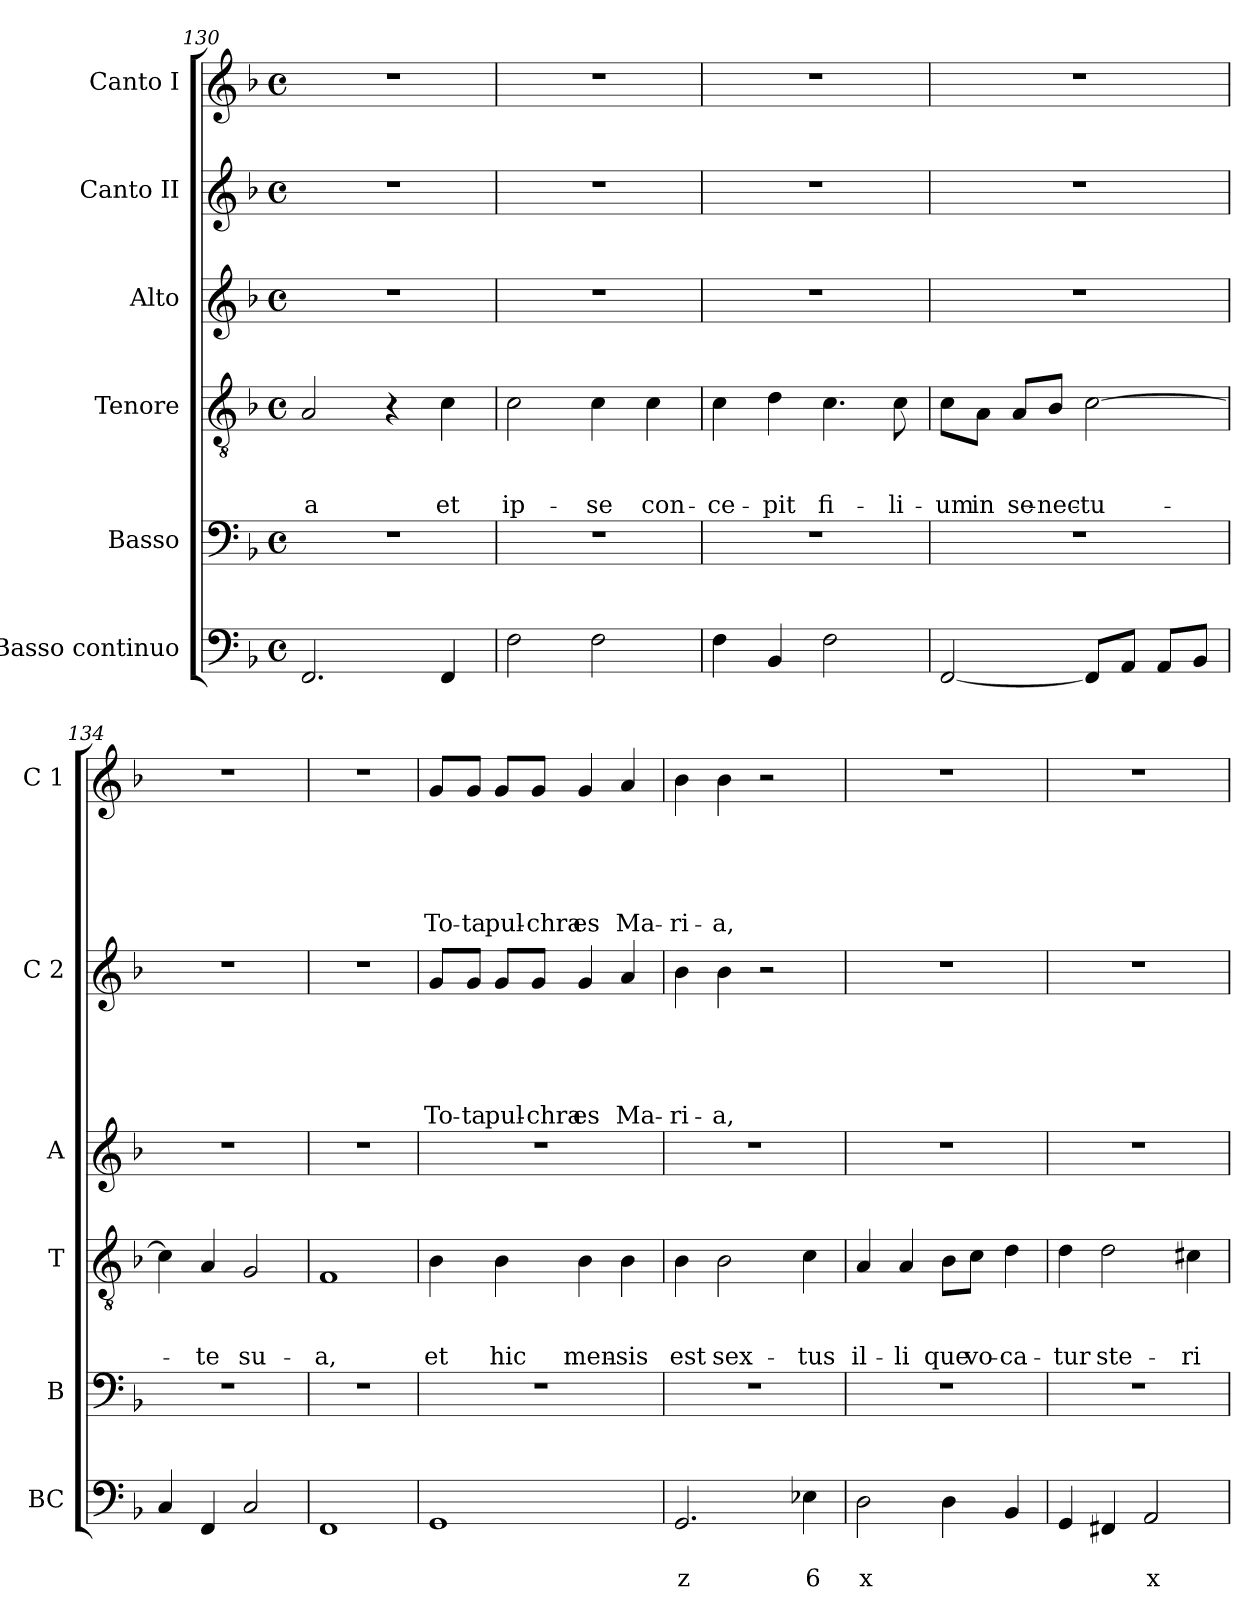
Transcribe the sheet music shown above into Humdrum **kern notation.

**kern	**text	**text	**kern	**kern	**text	**text	**text	**kern	**kern	**text	**text	**text	**text	**text	**kern	**text	**text	**text	**text	**text
*part6	*part6	*part6	*part5	*part4	*part4	*part4	*part4	*part3	*part2	*part2	*part2	*part2	*part2	*part2	*part1	*part1	*part1	*part1	*part1	*part1
*staff6	*staff6	*staff6	*staff5	*staff4	*staff4	*staff4	*staff4	*staff3	*staff2	*staff2	*staff2	*staff2	*staff2	*staff2	*staff1	*staff1	*staff1	*staff1	*staff1	*staff1
*I"Basso continuo	*	*	*I"Basso	*I"Tenore	*	*	*	*I"Alto	*I"Canto II	*	*	*	*	*	*I"Canto I	*	*	*	*	*
*I'BC	*	*	*I'B	*I'T	*	*	*	*I'A	*I'C 2	*	*	*	*	*	*I'C 1	*	*	*	*	*
*clefF4	*	*	*clefF4	*clefGv2	*	*	*	*clefG2	*clefG2	*	*	*	*	*	*clefG2	*	*	*	*	*
*k[b-]	*	*	*k[b-]	*k[b-]	*	*	*	*k[b-]	*k[b-]	*	*	*	*	*	*k[b-]	*	*	*	*	*
*F:	*	*	*F:	*F:	*	*	*	*F:	*F:	*	*	*	*	*	*F:	*	*	*	*	*
*M4/4	*	*	*M4/4	*M4/4	*	*	*	*M4/4	*M4/4	*	*	*	*	*	*M4/4	*	*	*	*	*
*met(c)	*	*	*met(c)	*met(c)	*	*	*	*met(c)	*met(c)	*	*	*	*	*	*met(c)	*	*	*	*	*
=130	=130	=130	=130	=130	=130	=130	=130	=130	=130	=130	=130	=130	=130	=130	=130	=130	=130	=130	=130	=130
!	!	!	!	!	!	!	!LO:LY:b	!	!	!	!	!	!	!	!	!	!	!	!	!
2.FF/	.	.	1r	2A/	.	.	-a	1r	1r	.	.	.	.	.	1r	.	.	.	.	.
.	.	.	.	4r	.	.	.	.	.	.	.	.	.	.	.	.	.	.	.	.
!	!	!	!	!	!	!	!LO:LY:b	!	!	!	!	!	!	!	!	!	!	!	!	!
4FF/	.	.	.	4c\	.	.	et	.	.	.	.	.	.	.	.	.	.	.	.	.
=131	=131	=131	=131	=131	=131	=131	=131	=131	=131	=131	=131	=131	=131	=131	=131	=131	=131	=131	=131	=131
!	!	!	!	!	!	!	!LO:LY:b	!	!	!	!	!	!	!	!	!	!	!	!	!
2F\	.	.	1r	2c\	.	.	ip-	1r	1r	.	.	.	.	.	1r	.	.	.	.	.
!	!	!	!	!	!	!	!LO:LY:b	!	!	!	!	!	!	!	!	!	!	!	!	!
2F\	.	.	.	4c\	.	.	-se	.	.	.	.	.	.	.	.	.	.	.	.	.
!	!	!	!	!	!	!	!LO:LY:b	!	!	!	!	!	!	!	!	!	!	!	!	!
.	.	.	.	4c\	.	.	con-	.	.	.	.	.	.	.	.	.	.	.	.	.
=132	=132	=132	=132	=132	=132	=132	=132	=132	=132	=132	=132	=132	=132	=132	=132	=132	=132	=132	=132	=132
!	!	!	!	!	!	!	!LO:LY:b	!	!	!	!	!	!	!	!	!	!	!	!	!
4F\	.	.	1r	4c\	.	.	-ce-	1r	1r	.	.	.	.	.	1r	.	.	.	.	.
!	!	!	!	!	!	!	!LO:LY:b	!	!	!	!	!	!	!	!	!	!	!	!	!
4BB-/	.	.	.	4d\	.	.	-pit	.	.	.	.	.	.	.	.	.	.	.	.	.
!	!	!	!	!	!	!	!LO:LY:b	!	!	!	!	!	!	!	!	!	!	!	!	!
2F\	.	.	.	4.c\	.	.	fi-	.	.	.	.	.	.	.	.	.	.	.	.	.
!	!	!	!	!	!	!	!LO:LY:b	!	!	!	!	!	!	!	!	!	!	!	!	!
.	.	.	.	8c\	.	.	-li-	.	.	.	.	.	.	.	.	.	.	.	.	.
!!LO:LB:g=z
=133	=133	=133	=133	=133	=133	=133	=133	=133	=133	=133	=133	=133	=133	=133	=133	=133	=133	=133	=133	=133
!	!	!	!	!	!	!	!LO:LY:b	!	!	!	!	!	!	!	!	!	!	!	!	!
[2FF/	.	.	1r	8c\L	.	.	-um	1r	1r	.	.	.	.	.	1r	.	.	.	.	.
!	!	!	!	!	!	!	!LO:LY:b	!	!	!	!	!	!	!	!	!	!	!	!	!
.	.	.	.	8A\J	.	.	in	.	.	.	.	.	.	.	.	.	.	.	.	.
!	!	!	!	!	!	!	!LO:LY:b	!	!	!	!	!	!	!	!	!	!	!	!	!
.	.	.	.	8A/L	.	.	se-	.	.	.	.	.	.	.	.	.	.	.	.	.
!	!	!	!	!	!	!	!LO:LY:b	!	!	!	!	!	!	!	!	!	!	!	!	!
.	.	.	.	8B-/J	.	.	-nec-	.	.	.	.	.	.	.	.	.	.	.	.	.
!	!	!	!	!	!	!	!LO:LY:b	!	!	!	!	!	!	!	!	!	!	!	!	!
8FF/L]	.	.	.	[2c\	.	.	-tu-	.	.	.	.	.	.	.	.	.	.	.	.	.
8AA/J	.	.	.	.	.	.	.	.	.	.	.	.	.	.	.	.	.	.	.	.
8AA/L	.	.	.	.	.	.	.	.	.	.	.	.	.	.	.	.	.	.	.	.
8BB-/J	.	.	.	.	.	.	.	.	.	.	.	.	.	.	.	.	.	.	.	.
=134	=134	=134	=134	=134	=134	=134	=134	=134	=134	=134	=134	=134	=134	=134	=134	=134	=134	=134	=134	=134
4C/	.	.	1r	4c\]	.	.	.	1r	1r	.	.	.	.	.	1r	.	.	.	.	.
!	!	!	!	!	!	!	!LO:LY:b	!	!	!	!	!	!	!	!	!	!	!	!	!
4FF/	.	.	.	4A/	.	.	-te	.	.	.	.	.	.	.	.	.	.	.	.	.
!	!	!	!	!	!	!	!LO:LY:b	!	!	!	!	!	!	!	!	!	!	!	!	!
2C/	.	.	.	2G/	.	.	su-	.	.	.	.	.	.	.	.	.	.	.	.	.
=135	=135	=135	=135	=135	=135	=135	=135	=135	=135	=135	=135	=135	=135	=135	=135	=135	=135	=135	=135	=135
!	!	!	!	!	!	!	!LO:LY:b	!	!	!	!	!	!	!	!	!	!	!	!	!
1FF	.	.	1r	1F	.	.	-a,	1r	1r	.	.	.	.	.	1r	.	.	.	.	.
=136	=136	=136	=136	=136	=136	=136	=136	=136	=136	=136	=136	=136	=136	=136	=136	=136	=136	=136	=136	=136
!	!	!	!	!	!	!	!LO:LY:b	!	!	!	!	!	!	!LO:LY:b	!	!	!	!	!	!LO:LY:b
1GG	.	.	1r	4B-\	.	.	et	1r	8g/L	.	.	.	.	To-	8g/L	.	.	.	.	To-
!	!	!	!	!	!	!	!	!	!	!	!	!	!	!LO:LY:b	!	!	!	!	!	!LO:LY:b
.	.	.	.	.	.	.	.	.	8g/J	.	.	.	.	-ta	8g/J	.	.	.	.	-ta
!	!	!	!	!	!	!	!LO:LY:b	!	!	!	!	!	!	!LO:LY:b	!	!	!	!	!	!LO:LY:b
.	.	.	.	4B-\	.	.	hic	.	8g/L	.	.	.	.	pul-	8g/L	.	.	.	.	pul-
!	!	!	!	!	!	!	!	!	!	!	!	!	!	!LO:LY:b	!	!	!	!	!	!LO:LY:b
.	.	.	.	.	.	.	.	.	8g/J	.	.	.	.	-chra	8g/J	.	.	.	.	-chra
!	!	!	!	!	!	!	!LO:LY:b	!	!	!	!	!	!	!LO:LY:b	!	!	!	!	!	!LO:LY:b
.	.	.	.	4B-\	.	.	men-	.	4g/	.	.	.	.	es	4g/	.	.	.	.	es
!	!	!	!	!	!	!	!LO:LY:b	!	!	!	!	!	!	!LO:LY:b	!	!	!	!	!	!LO:LY:b
.	.	.	.	4B-\	.	.	-sis	.	4a/	.	.	.	.	Ma-	4a/	.	.	.	.	Ma-
=137	=137	=137	=137	=137	=137	=137	=137	=137	=137	=137	=137	=137	=137	=137	=137	=137	=137	=137	=137	=137
!	!	!LO:LY:b	!	!	!	!	!LO:LY:b	!	!	!	!	!	!	!LO:LY:b	!	!	!	!	!	!LO:LY:b
2.GG/	.	z	1r	4B-\	.	.	est	1r	4b-\	.	.	.	.	-ri-	4b-\	.	.	.	.	-ri-
!	!	!	!	!	!	!	!LO:LY:b	!	!	!	!	!	!	!LO:LY:b	!	!	!	!	!	!LO:LY:b
.	.	.	.	2B-\	.	.	sex-	.	4b-\	.	.	.	.	-a,	4b-\	.	.	.	.	-a,
.	.	.	.	.	.	.	.	.	2r	.	.	.	.	.	2r	.	.	.	.	.
!	!	!LO:LY:b	!	!	!	!	!LO:LY:b	!	!	!	!	!	!	!	!	!	!	!	!	!
4E-X\	.	6	.	4c\	.	.	-tus	.	.	.	.	.	.	.	.	.	.	.	.	.
=138	=138	=138	=138	=138	=138	=138	=138	=138	=138	=138	=138	=138	=138	=138	=138	=138	=138	=138	=138	=138
!	!	!LO:LY:b	!	!	!	!	!LO:LY:b	!	!	!	!	!	!	!	!	!	!	!	!	!
2D\	.	x	1r	4A/	.	.	il-	1r	1r	.	.	.	.	.	1r	.	.	.	.	.
!	!	!	!	!	!	!	!LO:LY:b	!	!	!	!	!	!	!	!	!	!	!	!	!
.	.	.	.	4A/	.	.	-li	.	.	.	.	.	.	.	.	.	.	.	.	.
!	!	!	!	!	!	!	!LO:LY:b	!	!	!	!	!	!	!	!	!	!	!	!	!
4D\	.	.	.	8B-\L	.	.	que	.	.	.	.	.	.	.	.	.	.	.	.	.
!	!	!	!	!	!	!	!LO:LY:b	!	!	!	!	!	!	!	!	!	!	!	!	!
.	.	.	.	8c\J	.	.	vo-	.	.	.	.	.	.	.	.	.	.	.	.	.
!	!	!	!	!	!	!	!LO:LY:b	!	!	!	!	!	!	!	!	!	!	!	!	!
4BB-/	.	.	.	4d\	.	.	-ca-	.	.	.	.	.	.	.	.	.	.	.	.	.
!!LO:PB:g=z
=139	=139	=139	=139	=139	=139	=139	=139	=139	=139	=139	=139	=139	=139	=139	=139	=139	=139	=139	=139	=139
!	!	!	!	!	!	!	!LO:LY:b	!	!	!	!	!	!	!	!	!	!	!	!	!
4GG/	.	.	1r	4d\	.	.	-tur	1r	1r	.	.	.	.	.	1r	.	.	.	.	.
!	!	!	!	!	!	!	!LO:LY:b	!	!	!	!	!	!	!	!	!	!	!	!	!
4FF#X/	.	.	.	2d\	.	.	ste-	.	.	.	.	.	.	.	.	.	.	.	.	.
!	!	!LO:LY:b	!	!	!	!	!	!	!	!	!	!	!	!	!	!	!	!	!	!
2AA/	.	x	.	.	.	.	.	.	.	.	.	.	.	.	.	.	.	.	.	.
!	!	!	!	!	!	!	!LO:LY:b	!	!	!	!	!	!	!	!	!	!	!	!	!
.	.	.	.	4c#X\	.	.	-ri-	.	.	.	.	.	.	.	.	.	.	.	.	.
=	=	=	=	=	=	=	=	=	=	=	=	=	=	=	=	=	=	=	=	=
*-	*-	*-	*-	*-	*-	*-	*-	*-	*-	*-	*-	*-	*-	*-	*-	*-	*-	*-	*-	*-
